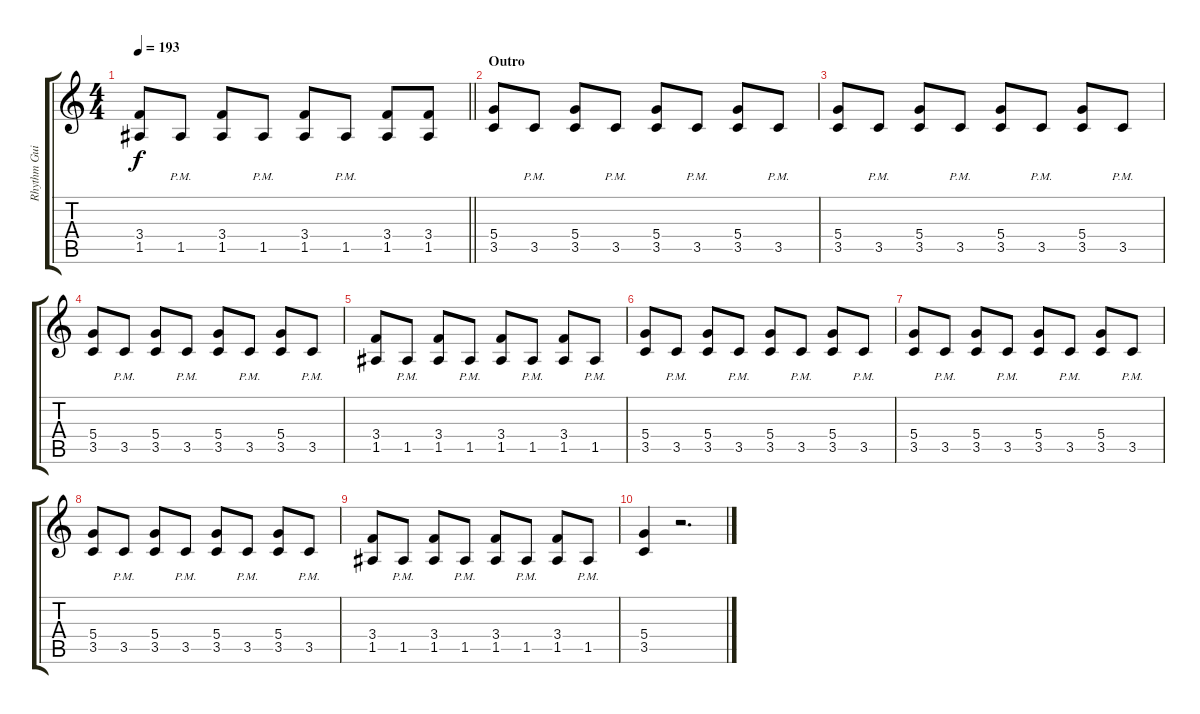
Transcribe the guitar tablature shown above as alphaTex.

\track ("Rhythm Guitar I" "Rhythm Gui") {instrument overdrivenguitar}
\staff {score tabs}
\tuning (E4 B3 G3 D3 A2 E2) {hide}
\ts (4 4)
\tempo 193
\clef g2
\barLineRight lightlight
\ks c
(3.4 1.5).8{dy f} 1.5{pm}.8 (3.4 1.5).8 1.5{pm}.8 (3.4 1.5).8 1.5{pm}.8 (3.4 1.5).8 (3.4 1.5).8 |
\section ("" "Outro")
(5.4 3.5).8 3.5{pm}.8 (5.4 3.5).8 3.5{pm}.8 (5.4 3.5).8 3.5{pm}.8 (5.4 3.5).8 3.5{pm}.8 |
(5.4 3.5).8 3.5{pm}.8 (5.4 3.5).8 3.5{pm}.8 (5.4 3.5).8 3.5{pm}.8 (5.4 3.5).8 3.5{pm}.8 |
(5.4 3.5).8 3.5{pm}.8 (5.4 3.5).8 3.5{pm}.8 (5.4 3.5).8 3.5{pm}.8 (5.4 3.5).8 3.5{pm}.8 |
(3.4 1.5).8 1.5{pm}.8 (3.4 1.5).8 1.5{pm}.8 (3.4 1.5).8 1.5{pm}.8 (3.4 1.5).8 1.5{pm}.8 |
(5.4 3.5).8 3.5{pm}.8 (5.4 3.5).8 3.5{pm}.8 (5.4 3.5).8 3.5{pm}.8 (5.4 3.5).8 3.5{pm}.8 |
(5.4 3.5).8 3.5{pm}.8 (5.4 3.5).8 3.5{pm}.8 (5.4 3.5).8 3.5{pm}.8 (5.4 3.5).8 3.5{pm}.8 |
(5.4 3.5).8 3.5{pm}.8 (5.4 3.5).8 3.5{pm}.8 (5.4 3.5).8 3.5{pm}.8 (5.4 3.5).8 3.5{pm}.8 |
(3.4 1.5).8 1.5{pm}.8 (3.4 1.5).8 1.5{pm}.8 (3.4 1.5).8 1.5{pm}.8 (3.4 1.5).8 1.5{pm}.8 |
(5.4 3.5).4 r.2{d}
